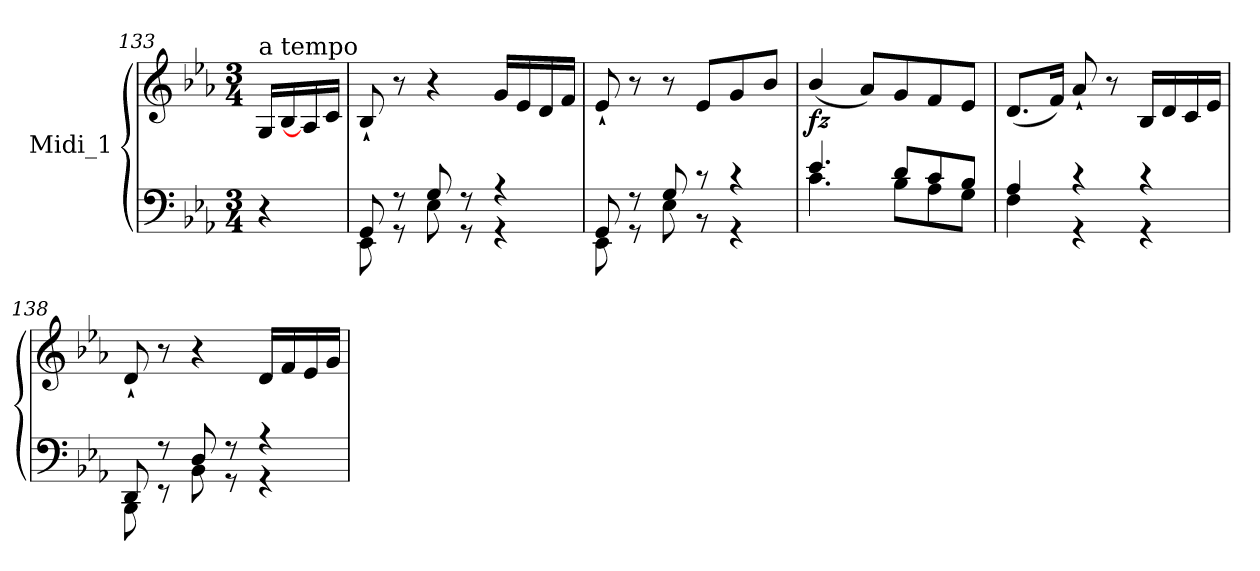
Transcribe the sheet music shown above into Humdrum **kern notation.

**kern	**kern	**dynam
*part1	*part1	*part1
*staff2	*staff1	*staff1/2
*I"Midi_1	*	*
!!LO:PB:g=z
*clefF4	*clefG2	*
*k[b-e-a-]	*k[b-e-a-]	*
*E-:	*E-:	*
*M3/4	*M3/4	*
=133	=133	=133
*^	*	*
!	!	!LO:TX:a:t=a tempo	!
4r	4ryy	16G/LL	.
.	.	16B-/	.
.	.	16A-/]	.
.	.	16c/JJ	.
=134	=134	=134	=134
8GG/	8EE-\	8B-`/	.
8r	8r	8r	.
8G/	8E-\	4r	.
8r	8r	.	.
4r	4r	16g/LL	.
.	.	16e-/	.
.	.	16d/	.
.	.	16f/JJ	.
=135	=135	=135	=135
8GG/	8EE-\	8e-`/	.
8r	8r	8r	.
8G/	8E-\	8r	.
8r	8r	8e-/L	.
4r	4r	8g/	.
.	.	8b-/J	.
=136	=136	=136	=136
!	!	!	!LO:DY:b
4.e-/	4.c\	(<4b-/	fz
.	.	8a-/L)	.
8d/L	8B-\L	8g/	.
8c/	8A-\	8f/	.
8B-/J	8G\J	8e-/J	.
=137	=137	=137	=137
4A-/	4F\	(<8.d/L	.
.	.	16f/Jk)	.
4r	4r	8a-`/	.
.	.	8r	.
4r	4r	16B-/LL	.
.	.	16d/	.
.	.	16c/	.
.	.	16e-/JJ	.
!!LO:LB:g=z
=138	=138	=138	=138
8DD/	8BBB-\	8d`/	.
8r	8r	8r	.
8D/	8BB-\	4r	.
8r	8r	.	.
4r	4r	16d/LL	.
.	.	16f/	.
.	.	16e-/	.
.	.	16g/JJ	.
*v	*v	*	*
=	=	=
*-	*-	*-
